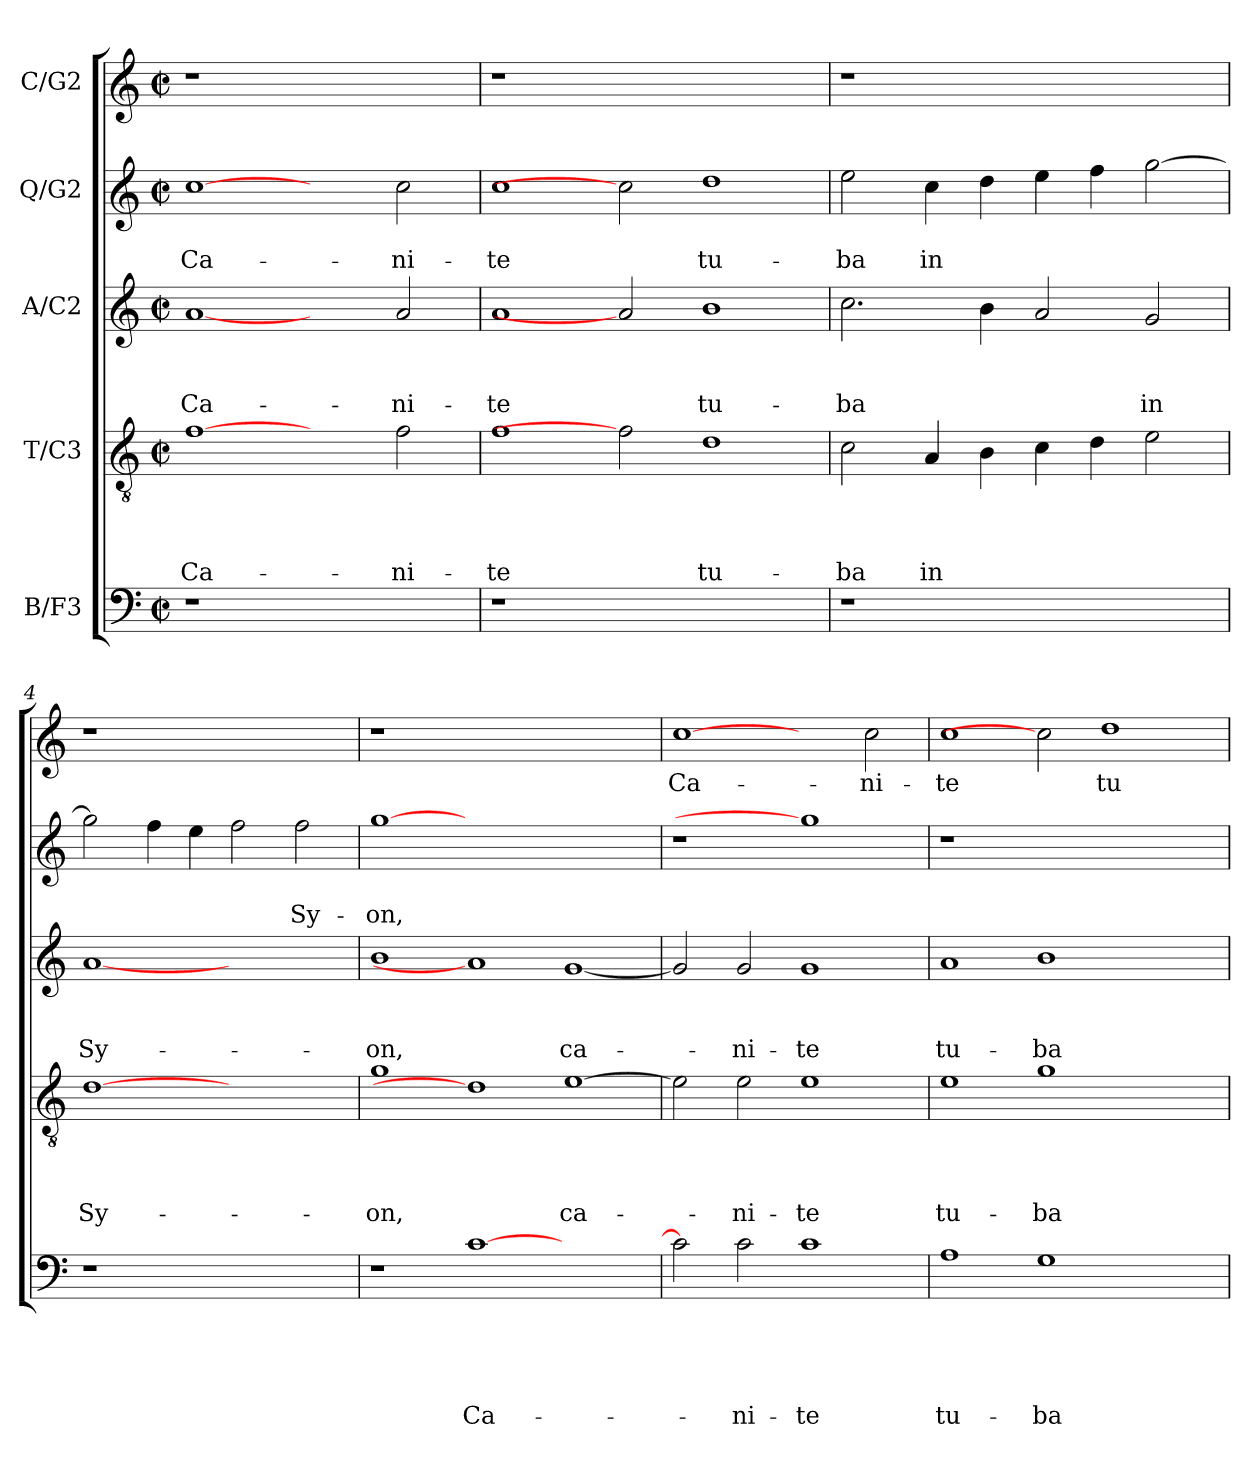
**kern	**text	**text	**text	**text	**text	**kern	**text	**text	**text	**text	**kern	**text	**text	**text	**kern	**text	**text	**kern	**text
*part5	*part5	*part5	*part5	*part5	*part5	*part4	*part4	*part4	*part4	*part4	*part3	*part3	*part3	*part3	*part2	*part2	*part2	*part1	*part1
*staff5	*staff5	*staff5	*staff5	*staff5	*staff5	*staff4	*staff4	*staff4	*staff4	*staff4	*staff3	*staff3	*staff3	*staff3	*staff2	*staff2	*staff2	*staff1	*staff1
*I"B/F3	*	*	*	*	*	*I"T/C3	*	*	*	*	*I"A/C2	*	*	*	*I"Q/G2	*	*	*I"C/G2	*
*clefF4	*	*	*	*	*	*clefGv2	*	*	*	*	*clefG2	*	*	*	*clefG2	*	*	*clefG2	*
*k[]	*	*	*	*	*	*k[]	*	*	*	*	*k[]	*	*	*	*k[]	*	*	*k[]	*
*C:	*	*	*	*	*	*C:	*	*	*	*	*C:	*	*	*	*C:	*	*	*C:	*
*M2/2	*	*	*	*	*	*M2/2	*	*	*	*	*M2/2	*	*	*	*M2/2	*	*	*M2/2	*
*met(c|)	*	*	*	*	*	*met(c|)	*	*	*	*	*met(c|)	*	*	*	*met(c|)	*	*	*met(c|)	*
=1	=1	=1	=1	=1	=1	=1	=1	=1	=1	=1	=1	=1	=1	=1	=1	=1	=1	=1	=1
!	!	!	!	!	!	!	!	!	!	!LO:LY:b	!	!	!	!LO:LY:b	!	!	!LO:LY:b	!	!
1r	.	.	.	.	.	[1f	.	.	.	Ca-	[1a	.	.	Ca-	[1cc	.	Ca-	1r	.
1ryy	.	.	.	.	.	2ryy	.	.	.	.	2ryy	.	.	.	2ryy	.	.	1ryy	.
!	!	!	!	!	!	!	!	!	!	!LO:LY:b	!	!	!	!LO:LY:b	!	!	!LO:LY:b	!	!
.	.	.	.	.	.	2f\	.	.	.	-ni-	2a/	.	.	-ni-	2cc\	.	-ni-	.	.
=2	=2	=2	=2	=2	=2	=2	=2	=2	=2	=2	=2	=2	=2	=2	=2	=2	=2	=2	=2
!	!	!	!	!	!	!	!	!	!	!LO:LY:b	!	!	!	!LO:LY:b	!	!	!LO:LY:b	!	!
1r	.	.	.	.	.	1f	.	.	.	-te	1a	.	.	-te	1cc	.	-te	1r	.
1.ryy	.	.	.	.	.	2f]	.	.	.	.	2a]	.	.	.	2cc]	.	.	1.ryy	.
!	!	!	!	!	!	!	!	!	!	!LO:LY:b	!	!	!	!LO:LY:b	!	!	!LO:LY:b	!	!
.	.	.	.	.	.	1d	.	.	.	tu-	1b	.	.	tu-	1dd	.	tu-	.	.
=3	=3	=3	=3	=3	=3	=3	=3	=3	=3	=3	=3	=3	=3	=3	=3	=3	=3	=3	=3
!	!	!	!	!	!	!	!	!	!	!LO:LY:b	!	!	!	!LO:LY:b	!	!	!LO:LY:b	!	!
1r	.	.	.	.	.	2c\	.	.	.	-ba	2.cc\	.	.	-ba	2ee\	.	-ba	1r	.
!	!	!	!	!	!	!	!	!	!	!LO:LY:b	!	!	!	!	!	!	!LO:LY:b	!	!
.	.	.	.	.	.	4A/	.	.	.	in	.	.	.	.	4cc\	.	in	.	.
.	.	.	.	.	.	4B\	.	.	.	.	4b\	.	.	.	4dd\	.	.	.	.
1ryy	.	.	.	.	.	4c\	.	.	.	.	2a/	.	.	.	4ee\	.	.	1ryy	.
.	.	.	.	.	.	4d\	.	.	.	.	.	.	.	.	4ff\	.	.	.	.
!	!	!	!	!	!	!	!	!	!	!	!	!	!	!LO:LY:b	!	!	!	!	!
.	.	.	.	.	.	2e\	.	.	.	.	2g/	.	.	in	[2gg\	.	.	.	.
=4	=4	=4	=4	=4	=4	=4	=4	=4	=4	=4	=4	=4	=4	=4	=4	=4	=4	=4	=4
!	!	!	!	!	!	!	!	!	!	!LO:LY:b	!	!	!	!LO:LY:b	!	!	!	!	!
1r	.	.	.	.	.	[1d	.	.	.	Sy-	[1a	.	.	Sy-	2gg\]	.	.	1r	.
.	.	.	.	.	.	.	.	.	.	.	.	.	.	.	4ff\	.	.	.	.
.	.	.	.	.	.	.	.	.	.	.	.	.	.	.	4ee\	.	.	.	.
1ryy	.	.	.	.	.	1ryy	.	.	.	.	1ryy	.	.	.	2ff\	.	.	1ryy	.
!	!	!	!	!	!	!	!	!	!	!	!	!	!	!	!	!	!LO:LY:b	!	!
.	.	.	.	.	.	.	.	.	.	.	.	.	.	.	2ff\	.	Sy-	.	.
=5	=5	=5	=5	=5	=5	=5	=5	=5	=5	=5	=5	=5	=5	=5	=5	=5	=5	=5	=5
!	!	!	!	!	!	!	!	!	!	!LO:LY:b	!	!	!	!LO:LY:b	!	!	!LO:LY:b	!	!
1r	.	.	.	.	.	1g	.	.	.	-on,	1b	.	.	-on,	[1gg	.	-on,	1r	.
!	!	!	!	!	!LO:LY:b	!	!	!	!	!	!	!	!	!	!	!	!	!	!
[1c	.	.	.	.	Ca-	1d]	.	.	.	.	1a]	.	.	.	0ryy	.	.	0ryy	.
!	!	!	!	!	!	!	!	!	!	!LO:LY:b	!	!	!	!LO:LY:b	!	!	!	!	!
1ryy	.	.	.	.	.	[1e	.	.	.	ca-	[1g	.	.	ca-	.	.	.	.	.
=6	=6	=6	=6	=6	=6	=6	=6	=6	=6	=6	=6	=6	=6	=6	=6	=6	=6	=6	=6
!	!	!	!	!	!	!	!	!	!	!	!	!	!	!	!	!	!	!	!LO:LY:b
2c\]	.	.	.	.	.	2e\]	.	.	.	.	2g/]	.	.	.	1r	.	.	[1cc	Ca-
!	!	!	!	!	!LO:LY:b	!	!	!	!	!LO:LY:b	!	!	!	!LO:LY:b	!	!	!	!	!
2c\	.	.	.	.	-ni-	2e\	.	.	.	-ni-	2g/	.	.	-ni-	.	.	.	.	.
!	!	!	!	!	!LO:LY:b	!	!	!	!	!LO:LY:b	!	!	!	!LO:LY:b	!	!	!	!	!
1c	.	.	.	.	-te	1e	.	.	.	-te	1g	.	.	-te	1gg]	.	.	2ryy	.
!	!	!	!	!	!	!	!	!	!	!	!	!	!	!	!	!	!	!	!LO:LY:b
.	.	.	.	.	.	.	.	.	.	.	.	.	.	.	.	.	.	2cc\	-ni-
!!LO:LB:g=z
=7	=7	=7	=7	=7	=7	=7	=7	=7	=7	=7	=7	=7	=7	=7	=7	=7	=7	=7	=7
!	!	!	!	!	!LO:LY:b	!	!	!	!	!LO:LY:b	!	!	!	!LO:LY:b	!	!	!	!	!LO:LY:b
1A	.	.	.	.	tu-	1e	.	.	.	tu-	1a	.	.	tu-	1r	.	.	1cc	-te
!	!	!	!	!	!LO:LY:b	!	!	!	!	!LO:LY:b	!	!	!	!LO:LY:b	!	!	!	!	!
1G	.	.	.	.	-ba	1g	.	.	.	-ba	1b	.	.	-ba	1.ryy	.	.	2cc]	.
!	!	!	!	!	!	!	!	!	!	!	!	!	!	!	!	!	!	!	!LO:LY:b
.	.	.	.	.	.	.	.	.	.	.	.	.	.	.	.	.	.	1dd	tu-
2ryy	.	.	.	.	.	2ryy	.	.	.	.	2ryy	.	.	.	.	.	.	.	.
=	=	=	=	=	=	=	=	=	=	=	=	=	=	=	=	=	=	=	=
*-	*-	*-	*-	*-	*-	*-	*-	*-	*-	*-	*-	*-	*-	*-	*-	*-	*-	*-	*-
